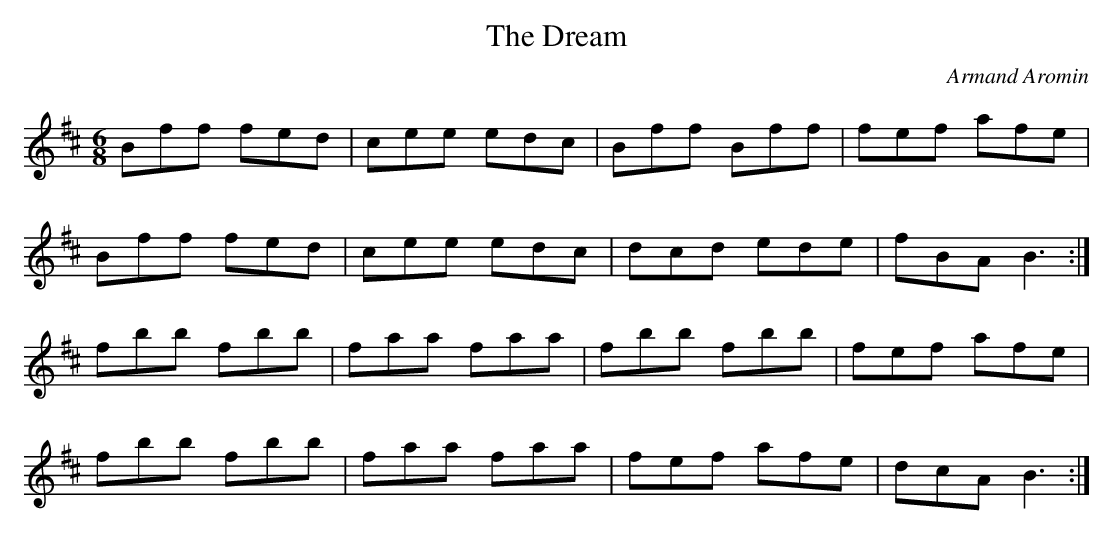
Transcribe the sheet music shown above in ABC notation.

X:1
T: The Dream
C: Armand Aromin
M: 6/8
L: 1/8
K: Dmaj
Bff fed | cee edc | Bff Bff | fef afe |
Bff fed | cee edc | dcd ede | fBA B3 :|
fbb fbb | faa faa | fbb fbb | fef afe |
fbb fbb | faa faa | fef afe | dcA B3 :|
